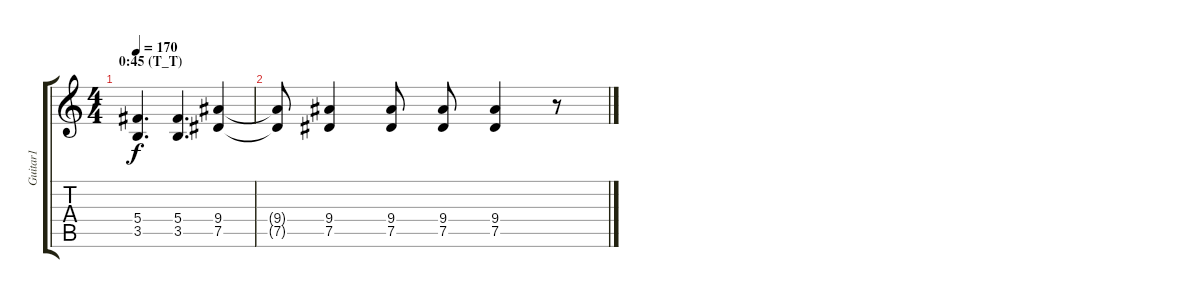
\track ("Guitar1" "Guitar1") {instrument electricguitarclean}
\staff {score tabs}
\tuning (Eb4 Bb3 Gb3 Db3 Ab2 Db2) {hide}
\ts (4 4)
\section ("" "0:45 (T_T)")
\tempo 170
\clef g2
\ks c
(5.4 3.5).4{d dy f volume 0} (5.4 3.5).4{d} (9.4 7.5).4 |
(9.4{t} 7.5{t}).8 (9.4 7.5).4 (9.4 7.5).8 (9.4 7.5).8 (9.4 7.5).4 r.8
